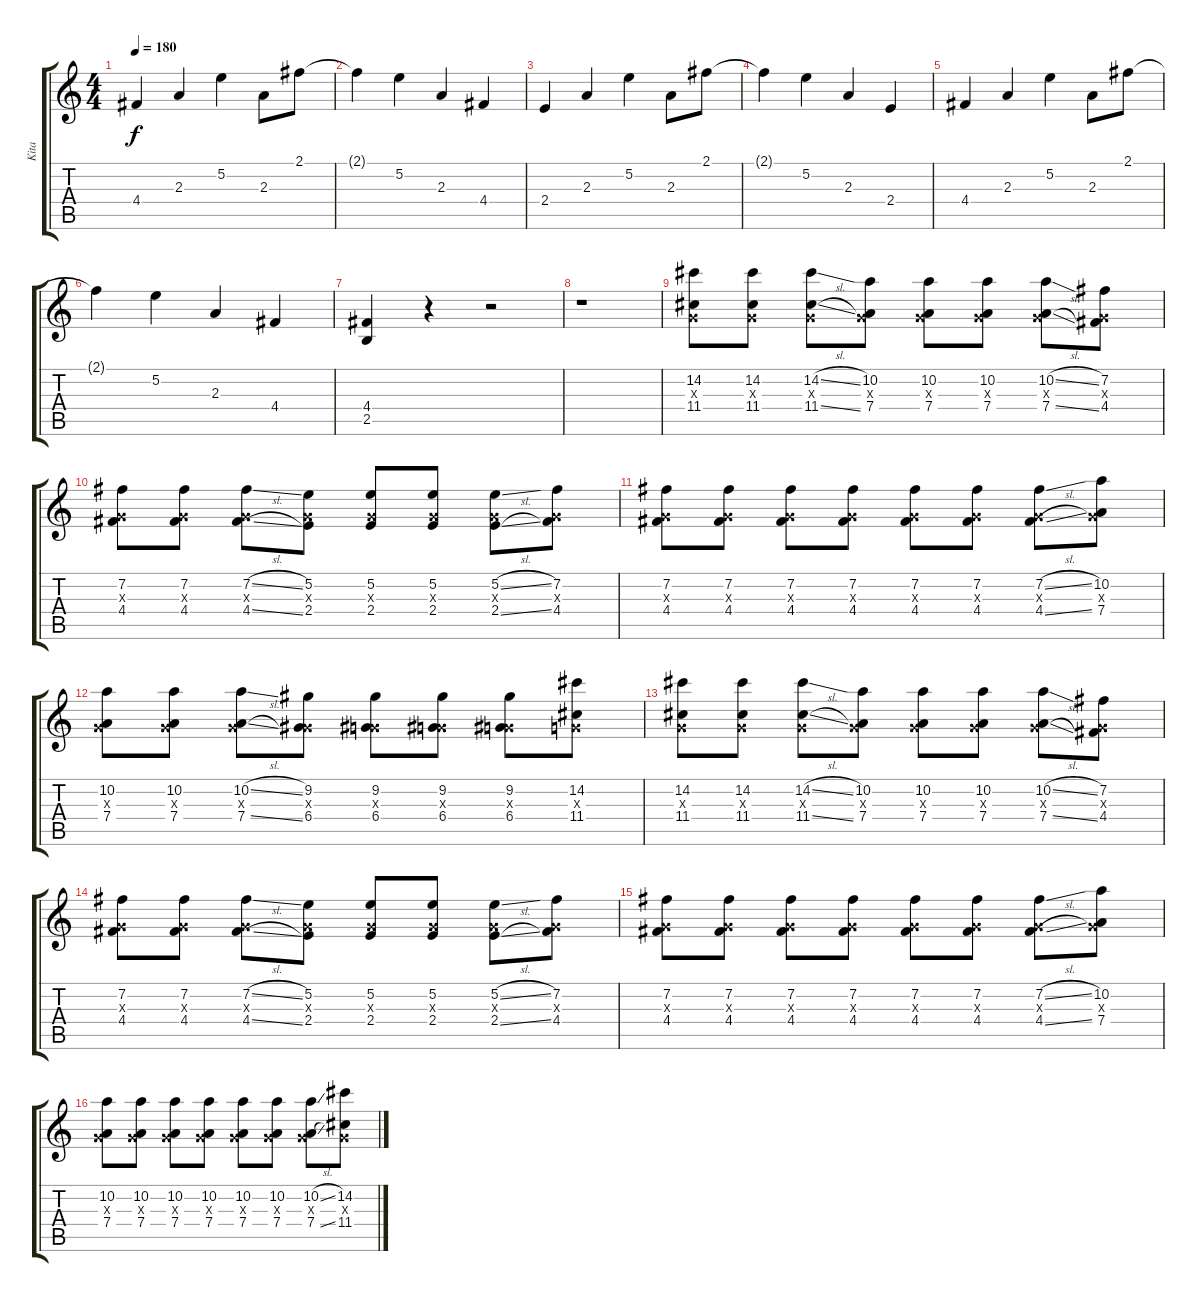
\track ("Kita" "Kita") {instrument distortionguitar}
\staff {score tabs}
\tuning (E4 B3 G3 D3 A2 E2) {hide}
\ts (4 4)
\tempo 180
\clef g2
\ks c
4.4.4{dy f} 2.3.4 5.2.4 2.3.8 2.1.8 |
2.1{t}.4 5.2.4 2.3.4 4.4.4 |
2.4.4 2.3.4 5.2.4 2.3.8 2.1.8 |
2.1{t}.4 5.2.4 2.3.4 2.4.4 |
4.4.4 2.3.4 5.2.4 2.3.8 2.1.8 |
2.1{t}.4 5.2.4 2.3.4 4.4.4 |
(4.4 2.5).4 r.4 r.2 |
r.1 |
(14.2 0.3{x} 11.4).8 (14.2 0.3{x} 11.4).8 (14.2{sl} 0.3{x} 11.4{sl}).8 (10.2 0.3{x} 7.4).8 (10.2 0.3{x} 7.4).8 (10.2 0.3{x} 7.4).8 (10.2{sl} 0.3{x} 7.4{sl}).8 (7.2 0.3{x} 4.4).8 |
(7.2 0.3{x} 4.4).8 (7.2 0.3{x} 4.4).8 (7.2{sl} 0.3{x} 4.4{sl}).8 (5.2 0.3{x} 2.4).8 (5.2 0.3{x} 2.4).8 (5.2 0.3{x} 2.4).8 (5.2{sl} 0.3{x} 2.4{sl}).8 (7.2 0.3{x} 4.4).8 |
(7.2 0.3{x} 4.4).8 (7.2 0.3{x} 4.4).8 (7.2 0.3{x} 4.4).8 (7.2 0.3{x} 4.4).8 (7.2 0.3{x} 4.4).8 (7.2 0.3{x} 4.4).8 (7.2{sl} 0.3{x} 4.4{sl}).8 (10.2 0.3{x} 7.4).8 |
(10.2 0.3{x} 7.4).8 (10.2 0.3{x} 7.4).8 (10.2{sl} 0.3{x} 7.4{sl}).8 (9.2 0.3{x} 6.4).8 (9.2 0.3{x} 6.4).8 (9.2 0.3{x} 6.4).8 (9.2 0.3{x} 6.4).8 (14.2 0.3{x} 11.4).8 |
(14.2 0.3{x} 11.4).8 (14.2 0.3{x} 11.4).8 (14.2{sl} 0.3{x} 11.4{sl}).8 (10.2 0.3{x} 7.4).8 (10.2 0.3{x} 7.4).8 (10.2 0.3{x} 7.4).8 (10.2{sl} 0.3{x} 7.4{sl}).8 (7.2 0.3{x} 4.4).8 |
(7.2 0.3{x} 4.4).8 (7.2 0.3{x} 4.4).8 (7.2{sl} 0.3{x} 4.4{sl}).8 (5.2 0.3{x} 2.4).8 (5.2 0.3{x} 2.4).8 (5.2 0.3{x} 2.4).8 (5.2{sl} 0.3{x} 2.4{sl}).8 (7.2 0.3{x} 4.4).8 |
(7.2 0.3{x} 4.4).8 (7.2 0.3{x} 4.4).8 (7.2 0.3{x} 4.4).8 (7.2 0.3{x} 4.4).8 (7.2 0.3{x} 4.4).8 (7.2 0.3{x} 4.4).8 (7.2{sl} 0.3{x} 4.4{sl}).8 (10.2 0.3{x} 7.4).8 |
(10.2 0.3{x} 7.4).8 (10.2 0.3{x} 7.4).8 (10.2 0.3{x} 7.4).8 (10.2 0.3{x} 7.4).8 (10.2 0.3{x} 7.4).8 (10.2 0.3{x} 7.4).8 (10.2{sl} 0.3{x} 7.4{sl}).8 (14.2 0.3{x} 11.4).8
